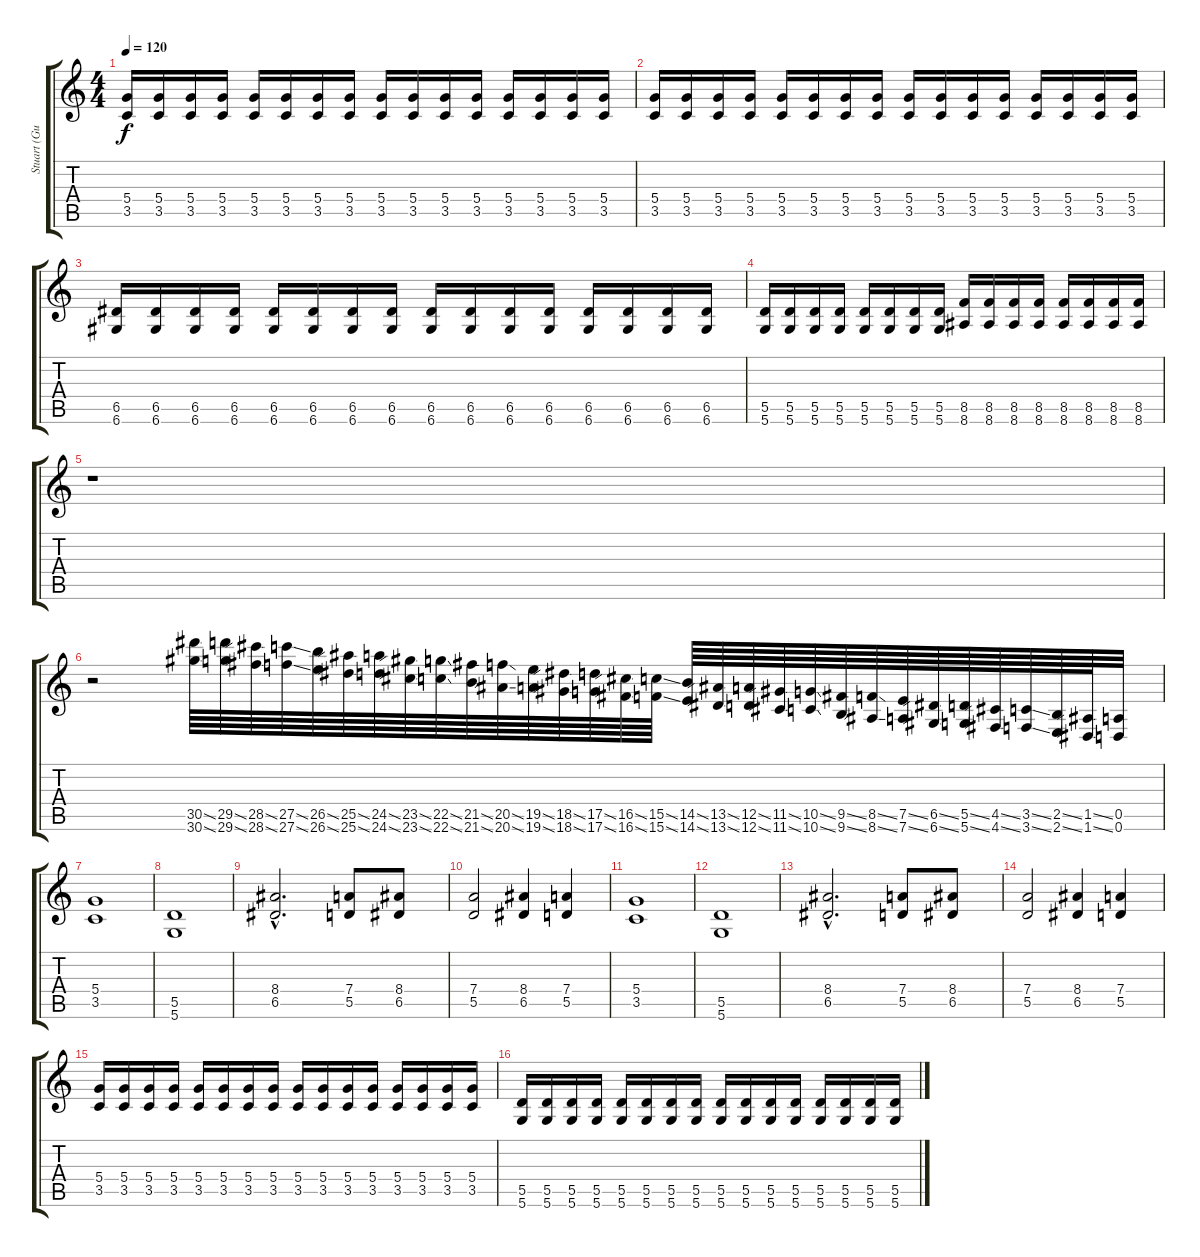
\track ("Stuart (Guitar)" "Stuart (Gu") {instrument overdrivenguitar}
\staff {score tabs}
\tuning (E4 B3 G3 D3 A2 D2) {hide}
\ts (4 4)
\tempo 120
\clef g2
\ks c
(5.4 3.5).16{dy f} (5.4 3.5).16 (5.4 3.5).16 (5.4 3.5).16 (5.4 3.5).16 (5.4 3.5).16 (5.4 3.5).16 (5.4 3.5).16 (5.4 3.5).16 (5.4 3.5).16 (5.4 3.5).16 (5.4 3.5).16 (5.4 3.5).16 (5.4 3.5).16 (5.4 3.5).16 (5.4 3.5).16 |
(5.4 3.5).16 (5.4 3.5).16 (5.4 3.5).16 (5.4 3.5).16 (5.4 3.5).16 (5.4 3.5).16 (5.4 3.5).16 (5.4 3.5).16 (5.4 3.5).16 (5.4 3.5).16 (5.4 3.5).16 (5.4 3.5).16 (5.4 3.5).16 (5.4 3.5).16 (5.4 3.5).16 (5.4 3.5).16 |
(6.5 6.6).16 (6.5 6.6).16 (6.5 6.6).16 (6.5 6.6).16 (6.5 6.6).16 (6.5 6.6).16 (6.5 6.6).16 (6.5 6.6).16 (6.5 6.6).16 (6.5 6.6).16 (6.5 6.6).16 (6.5 6.6).16 (6.5 6.6).16 (6.5 6.6).16 (6.5 6.6).16 (6.5 6.6).16 |
(5.5 5.6).16 (5.5 5.6).16 (5.5 5.6).16 (5.5 5.6).16 (5.5 5.6).16 (5.5 5.6).16 (5.5 5.6).16 (5.5 5.6).16 (8.5 8.6).16 (8.5 8.6).16 (8.5 8.6).16 (8.5 8.6).16 (8.5 8.6).16 (8.5 8.6).16 (8.5 8.6).16 (8.5 8.6).16 |
r.1 |
r.2 (30.5{ss} 30.6{ss}).64 (29.5{ss} 29.6{ss}).64 (28.5{ss} 28.6{ss}).64 (27.5{ss} 27.6{ss}).64 (26.5{ss} 26.6{ss}).64 (25.5{ss} 25.6{ss}).64 (24.5{ss} 24.6{ss}).64 (23.5{ss} 23.6{ss}).64 (22.5{ss} 22.6{ss}).64 (21.5{ss} 21.6{ss}).64 (20.5{ss} 20.6{ss}).64 (19.5{ss} 19.6{ss}).64 (18.5{ss} 18.6{ss}).64 (17.5{ss} 17.6{ss}).64 (16.5{ss} 16.6{ss}).64 (15.5{ss} 15.6{ss}).64 (14.5{ss} 14.6{ss}).64 (13.5{ss} 13.6{ss}).64 (12.5{ss} 12.6{ss}).64 (11.5{ss} 11.6{ss}).64 (10.5{ss} 10.6{ss}).64 (9.5{ss} 9.6{ss}).64 (8.5{ss} 8.6{ss}).64 (7.5{ss} 7.6{ss}).64 (6.5{ss} 6.6{ss}).64 (5.5{ss} 5.6{ss}).64 (4.5{ss} 4.6{ss}).64 (3.5{ss} 3.6{ss}).64 (2.5{ss} 2.6{ss}).64 (1.5{ss} 1.6{ss}).64 (0.5 0.6).32 |
(5.4 3.5).1 |
(5.5 5.6).1 |
(8.4{hac} 6.5{hac}).2{d} (7.4 5.5).8 (8.4 6.5).8 |
(7.4 5.5).2 (8.4 6.5).4 (7.4 5.5).4 |
(5.4 3.5).1 |
(5.5 5.6).1 |
(8.4{hac} 6.5{hac}).2{d} (7.4 5.5).8 (8.4 6.5).8 |
(7.4 5.5).2 (8.4 6.5).4 (7.4 5.5).4 |
(5.4 3.5).16 (5.4 3.5).16 (5.4 3.5).16 (5.4 3.5).16 (5.4 3.5).16 (5.4 3.5).16 (5.4 3.5).16 (5.4 3.5).16 (5.4 3.5).16 (5.4 3.5).16 (5.4 3.5).16 (5.4 3.5).16 (5.4 3.5).16 (5.4 3.5).16 (5.4 3.5).16 (5.4 3.5).16 |
(5.5 5.6).16 (5.5 5.6).16 (5.5 5.6).16 (5.5 5.6).16 (5.5 5.6).16 (5.5 5.6).16 (5.5 5.6).16 (5.5 5.6).16 (5.5 5.6).16 (5.5 5.6).16 (5.5 5.6).16 (5.5 5.6).16 (5.5 5.6).16 (5.5 5.6).16 (5.5 5.6).16 (5.5 5.6).16
